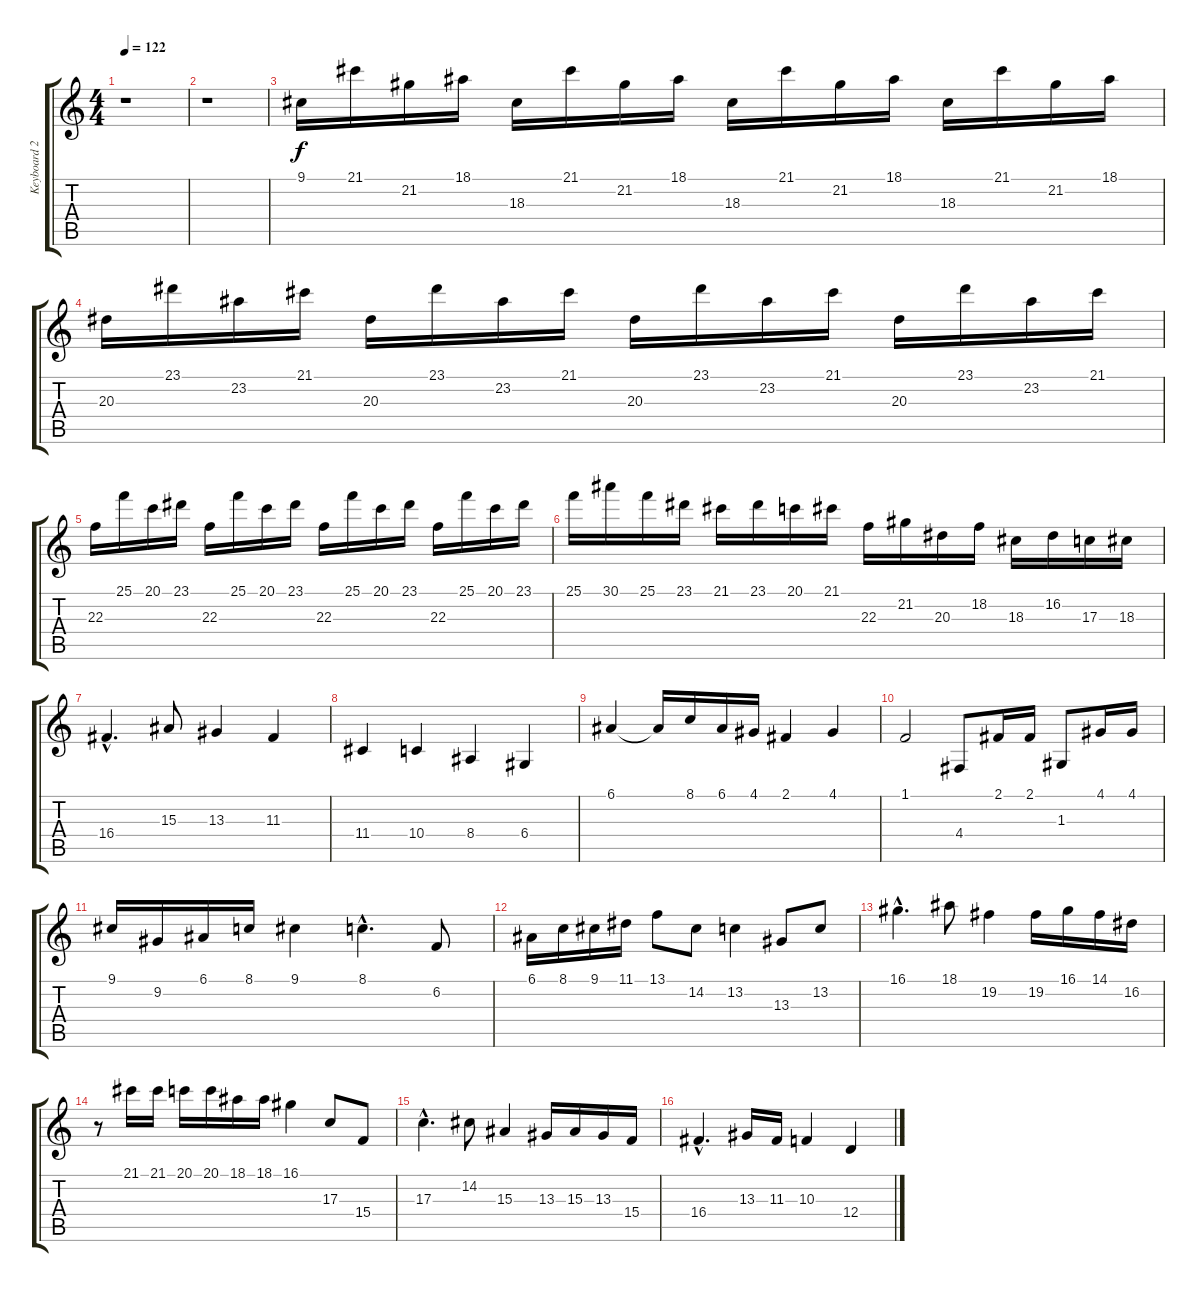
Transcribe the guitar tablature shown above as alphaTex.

\track ("Keyboard 2" "Keyboard 2") {instrument lead2sawtooth}
\staff {score tabs}
\tuning (E4 B3 G3 D3 A2 E2) {hide}
\ts (4 4)
\tempo 122
\clef g2
\ks c
r.1{dy f} |
r.1 |
9.1.16{volume 11} 21.1.16 21.2.16 18.1.16 18.3.16 21.1.16 21.2.16 18.1.16 18.3.16 21.1.16 21.2.16 18.1.16 18.3.16 21.1.16 21.2.16 18.1.16 |
20.3.16 23.1.16 23.2.16 21.1.16 20.3.16 23.1.16 23.2.16 21.1.16 20.3.16 23.1.16 23.2.16 21.1.16 20.3.16 23.1.16 23.2.16 21.1.16 |
22.3.16 25.1.16 20.1.16 23.1.16 22.3.16 25.1.16 20.1.16 23.1.16 22.3.16 25.1.16 20.1.16 23.1.16 22.3.16 25.1.16 20.1.16 23.1.16 |
25.1.16 30.1.16 25.1.16 23.1.16 21.1.16 23.1.16 20.1.16 21.1.16 22.3.16 21.2.16 20.3.16 18.2.16 18.3.16 16.2.16 17.3.16 18.3.16 |
16.4{hac}.4{d volume 12} 15.3.8 13.3.4 11.3.4 |
11.4.4 10.4.4 8.4.4 6.4.4 |
6.1.4 6.1{t}.16 8.1.16 6.1.16 4.1.16 2.1.4 4.1.4 |
1.1.2 4.4.8 2.1.16 2.1.16 1.3.8 4.1.16 4.1.16 |
9.1.16 9.2.16 6.1.16 8.1.16 9.1.4 8.1{hac}.4{d} 6.2.8 |
6.1.16 8.1.16 9.1.16 11.1.16 13.1.8 14.2.8 13.2.4 13.3.8 13.2.8 |
16.1{hac}.4{d} 18.1.8 19.2.4 19.2.16 16.1.16 14.1.16 16.2.16 |
r.8 21.1.16 21.1.16 20.1.16 20.1.16 18.1.16 18.1.16 16.1.4 17.3.8 15.4.8 |
17.3{hac}.4{d} 14.2.8 15.3.4 13.3.16 15.3.16 13.3.16 15.4.16 |
16.4{hac}.4{d} 13.3.16 11.3.16 10.3.4 12.4.4
